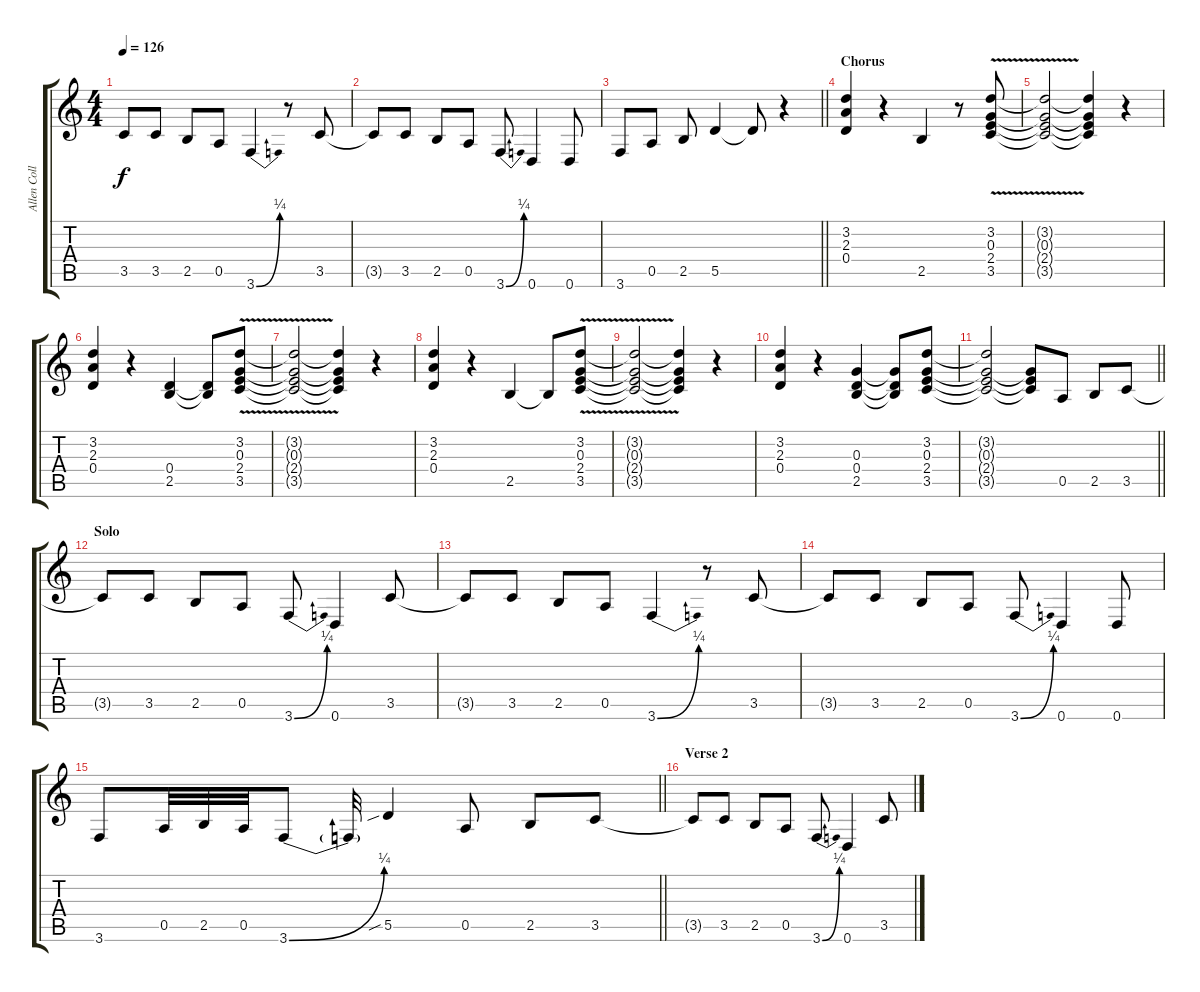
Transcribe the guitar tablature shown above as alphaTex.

\track ("Allen Collins - Rhythm Guitar" "Allen Coll") {instrument distortionguitar}
\staff {score tabs}
\tuning (E4 B3 G3 D3 A2 D2) {hide}
\ts (4 4)
\tempo 126
\clef g2
\ks c
3.5{t}.8{dy f} 3.5.8 2.5.8 0.5.8 3.6{be (bend 0 0 60 1)}.4 r.8 3.5.8 |
3.5{t}.8 3.5.8 2.5.8 0.5.8 3.6{be (bend 0 0 60 1)}.8 0.6.4 0.6.8 |
\barLineRight lightlight
3.6.8 0.5.8 2.5.8 5.5.4 5.5{t}.8 r.4 |
\section ("" "Chorus")
(3.2 2.3 0.4).4 r.4 2.5.4 r.8 (3.2{v} 0.3{v} 2.4{v} 3.5{v}).8 |
(3.2{t} 0.3{t} 2.4{t} 3.5{t}).2 (3.2{t} 0.3{t} 2.4{t} 3.5{t}).4 r.4 |
(3.2 2.3 0.4).4 r.4 (0.4 2.5).4 (0.4{t} 2.5{t}).8 (3.2{v} 0.3{v} 2.4{v} 3.5{v}).8 |
(3.2{t} 0.3{t} 2.4{t} 3.5{t}).2 (3.2{t} 0.3{t} 2.4{t} 3.5{t}).4 r.4 |
(3.2 2.3 0.4).4 r.4 2.5.4 2.5{t}.8 (3.2{v} 0.3{v} 2.4{v} 3.5{v}).8 |
(3.2{t} 0.3{t} 2.4{t} 3.5{t}).2 (3.2{t} 0.3{t} 2.4{t} 3.5{t}).4 r.4 |
(3.2 2.3 0.4).4 r.4 (0.3 0.4 2.5).4 (0.3{t} 0.4{t} 2.5{t}).8 (3.2 0.3 2.4 3.5).8 |
\barLineRight lightlight
(3.2{t} 0.3{t} 2.4{t} 3.5{t}).2 (0.3{t} 2.4{t} 3.5{t}).8 0.5.8 2.5.8 3.5.8 |
\section ("" "Solo")
3.5{t}.8 3.5.8 2.5.8 0.5.8 3.6{be (bend 0 0 60 1)}.8 0.6.4 3.5.8 |
3.5{t}.8 3.5.8 2.5.8 0.5.8 3.6{be (bend 0 0 60 1)}.4 r.8 3.5.8 |
3.5{t}.8 3.5.8 2.5.8 0.5.8 3.6{be (bend 0 0 60 1)}.8 0.6.4 0.6.8 |
\barLineRight lightlight
3.6.8 0.5.32 2.5.32 0.5.32 3.6{be (bend 0 0 60 1)}.8 3.6{t}.32 5.5{sib}.4 0.5.8 2.5.8 3.5.8 |
\section ("" "Verse 2")
3.5{t}.8 3.5.8 2.5.8 0.5.8 3.6{be (bend 0 0 60 1)}.8 0.6.4 3.5.8
